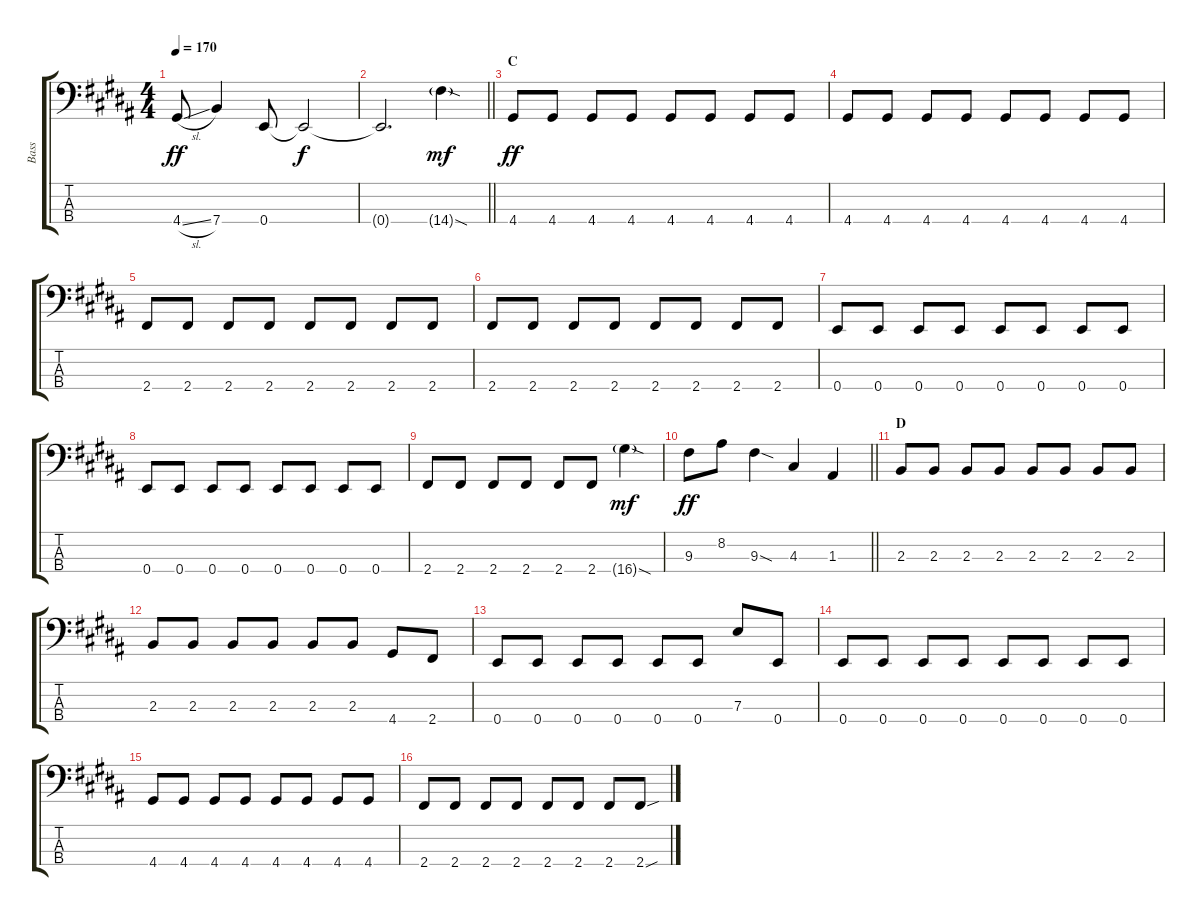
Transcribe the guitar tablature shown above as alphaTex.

\track ("Bass" "Bass") {instrument electricbasspick}
\staff {score tabs}
\tuning (G2 D2 A1 E1) {hide}
\ts (4 4)
\tempo 170
\clef f4
\ks b
4.4{sl}.8{dy ff} 7.4.4 0.4.8 0.4{t}.2{dy f} |
\barLineRight lightlight
0.4{t}.2{d} 14.4{sod g}.4{dy mf} |
\section ("" "C")
4.4.8{dy ff} 4.4.8 4.4.8 4.4.8 4.4.8 4.4.8 4.4.8 4.4.8 |
4.4.8 4.4.8 4.4.8 4.4.8 4.4.8 4.4.8 4.4.8 4.4.8 |
2.4.8 2.4.8 2.4.8 2.4.8 2.4.8 2.4.8 2.4.8 2.4.8 |
2.4.8 2.4.8 2.4.8 2.4.8 2.4.8 2.4.8 2.4.8 2.4.8 |
0.4.8 0.4.8 0.4.8 0.4.8 0.4.8 0.4.8 0.4.8 0.4.8 |
0.4.8 0.4.8 0.4.8 0.4.8 0.4.8 0.4.8 0.4.8 0.4.8 |
2.4.8 2.4.8 2.4.8 2.4.8 2.4.8 2.4.8 16.4{sod g}.4{dy mf} |
\barLineRight lightlight
9.3.8{dy ff} 8.2.8 9.3{sod}.4 4.3.4 1.3.4 |
\section ("" "D")
2.3.8 2.3.8 2.3.8 2.3.8 2.3.8 2.3.8 2.3.8 2.3.8 |
2.3.8 2.3.8 2.3.8 2.3.8 2.3.8 2.3.8 4.4.8 2.4.8 |
0.4.8 0.4.8 0.4.8 0.4.8 0.4.8 0.4.8 7.3.8 0.4.8 |
0.4.8 0.4.8 0.4.8 0.4.8 0.4.8 0.4.8 0.4.8 0.4.8 |
4.4.8 4.4.8 4.4.8 4.4.8 4.4.8 4.4.8 4.4.8 4.4.8 |
2.4.8 2.4.8 2.4.8 2.4.8 2.4.8 2.4.8 2.4.8 2.4{sou}.8
